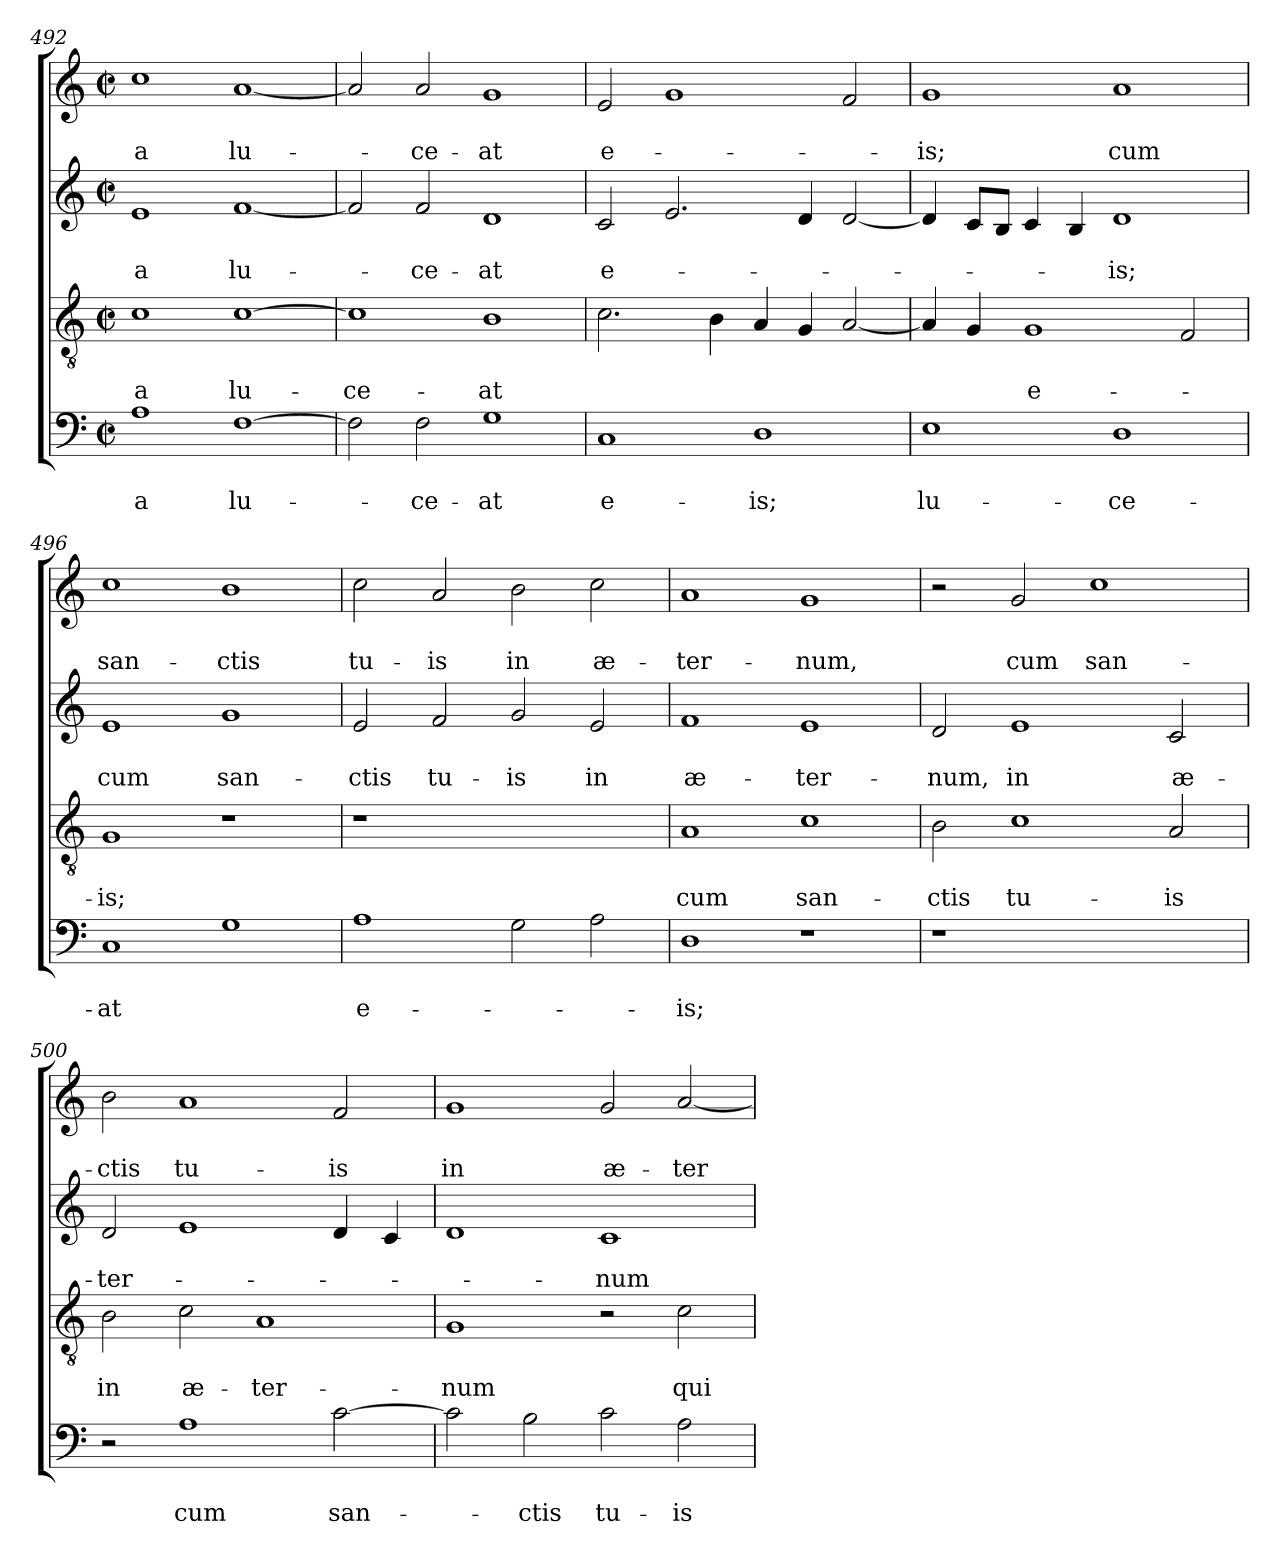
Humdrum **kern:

**kern	**text	**text	**kern	**text	**text	**kern	**text	**text	**kern	**text	**text
*part4	*part4	*part4	*part3	*part3	*part3	*part2	*part2	*part2	*part1	*part1	*part1
*staff4	*staff4	*staff4	*staff3	*staff3	*staff3	*staff2	*staff2	*staff2	*staff1	*staff1	*staff1
*clefF4	*	*	*clefGv2	*	*	*clefG2	*	*	*clefG2	*	*
*k[]	*	*	*k[]	*	*	*k[]	*	*	*k[]	*	*
*C:	*	*	*C:	*	*	*C:	*	*	*C:	*	*
*M2/2	*	*	*M2/2	*	*	*M2/2	*	*	*M2/2	*	*
*met(c|)	*	*	*met(c|)	*	*	*met(c|)	*	*	*met(c|)	*	*
=492	=492	=492	=492	=492	=492	=492	=492	=492	=492	=492	=492
!	!	!LO:LY:b	!	!	!LO:LY:b	!	!	!LO:LY:b	!	!	!LO:LY:b
1A	.	-a	1c	.	-a	1e	.	-a	1cc	.	-a
!	!	!LO:LY:b	!	!	!LO:LY:b	!	!	!LO:LY:b	!	!	!LO:LY:b
[1F	.	lu-	[1c	.	lu-	[1f	.	lu-	[1a	.	lu-
=493	=493	=493	=493	=493	=493	=493	=493	=493	=493	=493	=493
!	!	!	!	!	!LO:LY:b	!	!	!	!	!	!
2F\]	.	.	1c]	.	-ce-	2f/]	.	.	2a/]	.	.
!	!	!LO:LY:b	!	!	!	!	!	!LO:LY:b	!	!	!LO:LY:b
2F\	.	-ce-	.	.	.	2f/	.	-ce-	2a/	.	-ce-
!	!	!LO:LY:b	!	!	!LO:LY:b	!	!	!LO:LY:b	!	!	!LO:LY:b
1G	.	-at	1B	.	-at	1d	.	-at	1g	.	-at
!!LO:LB:g=z
=494	=494	=494	=494	=494	=494	=494	=494	=494	=494	=494	=494
!	!	!LO:LY:b	!	!	!	!	!	!LO:LY:b	!	!	!LO:LY:b
1C	.	e-	2.c\	.	.	2c/	.	e-	2e/	.	e-
.	.	.	.	.	.	2.e/	.	.	1g	.	.
.	.	.	4B\	.	.	.	.	.	.	.	.
!	!	!LO:LY:b	!	!	!	!	!	!	!	!	!
1D	.	-is;	4A/	.	.	.	.	.	.	.	.
.	.	.	4G/	.	.	4d/	.	.	.	.	.
.	.	.	[2A/	.	.	[2d/	.	.	2f/	.	.
=495	=495	=495	=495	=495	=495	=495	=495	=495	=495	=495	=495
!	!	!LO:LY:b	!	!	!	!	!	!	!	!	!LO:LY:b
1E	.	lu-	4A/]	.	.	4d/]	.	.	1g	.	-is;
.	.	.	4G/	.	.	8c/L	.	.	.	.	.
.	.	.	.	.	.	8B/J	.	.	.	.	.
!	!	!	!	!	!LO:LY:b	!	!	!	!	!	!
.	.	.	1G	.	e-	4c/	.	.	.	.	.
.	.	.	.	.	.	4B/	.	.	.	.	.
!	!	!LO:LY:b	!	!	!	!	!	!LO:LY:b	!	!	!LO:LY:b
1D	.	-ce-	.	.	.	1d	.	-is;	1a	.	cum
.	.	.	2F/	.	.	.	.	.	.	.	.
=496	=496	=496	=496	=496	=496	=496	=496	=496	=496	=496	=496
!	!	!LO:LY:b	!	!	!LO:LY:b	!	!	!LO:LY:b	!	!	!LO:LY:b
1C	.	-at	1G	.	-is;	1e	.	cum	1cc	.	san-
!	!	!	!	!	!	!	!	!LO:LY:b	!	!	!LO:LY:b
1G	.	.	1r	.	.	1g	.	san-	1b	.	-ctis
=497	=497	=497	=497	=497	=497	=497	=497	=497	=497	=497	=497
!	!	!LO:LY:b	!	!	!	!	!	!LO:LY:b	!	!	!LO:LY:b
1A	.	e-	1r	.	.	2e/	.	-ctis	2cc\	.	tu-
!	!	!	!	!	!	!	!	!LO:LY:b	!	!	!LO:LY:b
.	.	.	.	.	.	2f/	.	tu-	2a/	.	-is
!	!	!	!	!	!	!	!	!LO:LY:b	!	!	!LO:LY:b
2G\	.	.	1ryy	.	.	2g/	.	-is	2b\	.	in
!	!	!	!	!	!	!	!	!LO:LY:b	!	!	!LO:LY:b
2A\	.	.	.	.	.	2e/	.	in	2cc\	.	æ-
=498	=498	=498	=498	=498	=498	=498	=498	=498	=498	=498	=498
!	!	!LO:LY:b	!	!	!LO:LY:b	!	!	!LO:LY:b	!	!	!LO:LY:b
1D	.	-is;	1A	.	cum	1f	.	æ-	1a	.	-ter-
!	!	!	!	!	!LO:LY:b	!	!	!LO:LY:b	!	!	!LO:LY:b
1r	.	.	1c	.	san-	1e	.	-ter-	1g	.	-num,
!!LO:LB:g=z
=499	=499	=499	=499	=499	=499	=499	=499	=499	=499	=499	=499
!	!	!	!	!	!LO:LY:b	!	!	!LO:LY:b	!	!	!
1r	.	.	2B\	.	-ctis	2d/	.	-num,	2r	.	.
!	!	!	!	!	!LO:LY:b	!	!	!LO:LY:b	!	!	!LO:LY:b
.	.	.	1c	.	tu-	1e	.	in	2g/	.	cum
!	!	!	!	!	!	!	!	!	!	!	!LO:LY:b
1ryy	.	.	.	.	.	.	.	.	1cc	.	san-
!	!	!	!	!	!LO:LY:b	!	!	!LO:LY:b	!	!	!
.	.	.	2A/	.	-is	2c/	.	æ-	.	.	.
=500	=500	=500	=500	=500	=500	=500	=500	=500	=500	=500	=500
!	!	!	!	!	!LO:LY:b	!	!	!LO:LY:b	!	!	!LO:LY:b
2r	.	.	2B\	.	in	2d/	.	-ter-	2b\	.	-ctis
!	!	!LO:LY:b	!	!	!LO:LY:b	!	!	!	!	!	!LO:LY:b
1A	.	cum	2c\	.	æ-	1e	.	.	1a	.	tu-
!	!	!	!	!	!LO:LY:b	!	!	!	!	!	!
.	.	.	1A	.	-ter-	.	.	.	.	.	.
!	!	!LO:LY:b	!	!	!	!	!	!	!	!	!LO:LY:b
[2c\	.	san-	.	.	.	4d/	.	.	2f/	.	-is
.	.	.	.	.	.	4c/	.	.	.	.	.
=501	=501	=501	=501	=501	=501	=501	=501	=501	=501	=501	=501
!	!	!	!	!	!LO:LY:b	!	!	!	!	!	!LO:LY:b
2c\]	.	.	1G	.	-num	1d	.	.	1g	.	in
!	!	!LO:LY:b	!	!	!	!	!	!	!	!	!
2B\	.	-ctis	.	.	.	.	.	.	.	.	.
!	!	!LO:LY:b	!	!	!	!	!	!LO:LY:b	!	!	!LO:LY:b
2c\	.	tu-	2r	.	.	1c	.	-num	2g/	.	æ-
!	!	!LO:LY:b	!	!	!LO:LY:b	!	!	!	!	!	!LO:LY:b
2A\	.	-is	2c\	.	qui-	.	.	.	[2a/	.	-ter-
=	=	=	=	=	=	=	=	=	=	=	=
*-	*-	*-	*-	*-	*-	*-	*-	*-	*-	*-	*-
